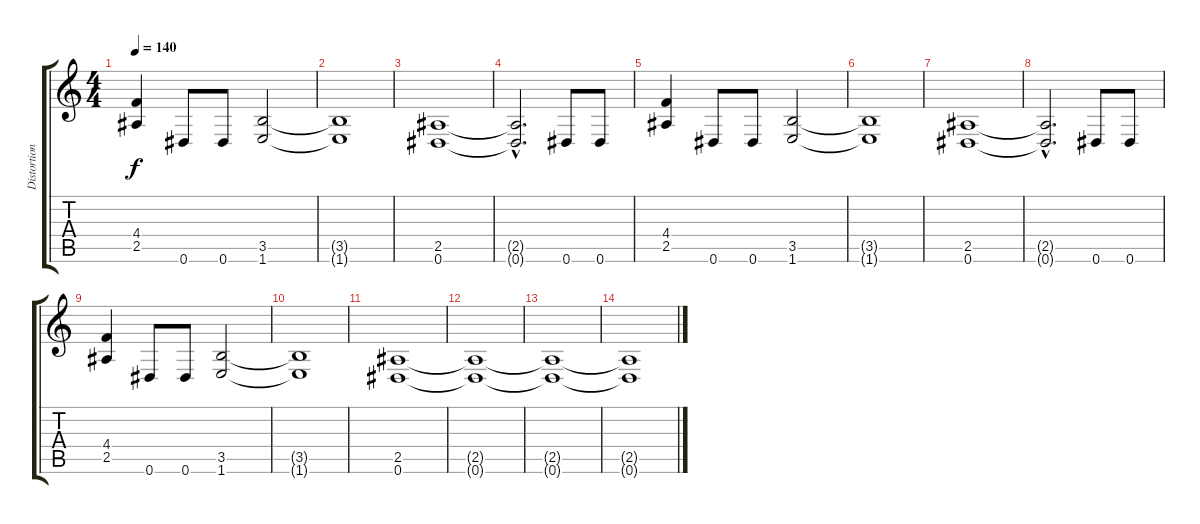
\track ("Distortion Guitar II" "Distortion") {instrument distortionguitar}
\staff {score tabs}
\tuning (Eb4 Bb3 Gb3 Db3 Ab2 Eb2) {hide}
\ts (4 4)
\tempo 140
\clef g2
\ks c
(4.4 2.5).4{dy f} 0.6.8 0.6.8 (3.5 1.6).2 |
(3.5{t} 1.6{t}).1 |
(2.5 0.6).1 |
(2.5{hac t} 0.6{hac t}).2{d} 0.6.8 0.6.8 |
(4.4 2.5).4 0.6.8 0.6.8 (3.5 1.6).2 |
(3.5{t} 1.6{t}).1 |
(2.5 0.6).1 |
(2.5{hac t} 0.6{hac t}).2{d} 0.6.8 0.6.8 |
(4.4 2.5).4 0.6.8 0.6.8 (3.5 1.6).2 |
(3.5{t} 1.6{t}).1 |
(2.5 0.6).1 |
(2.5{t} 0.6{t}).1 |
(2.5{t} 0.6{t}).1 |
(2.5{t} 0.6{t}).1
